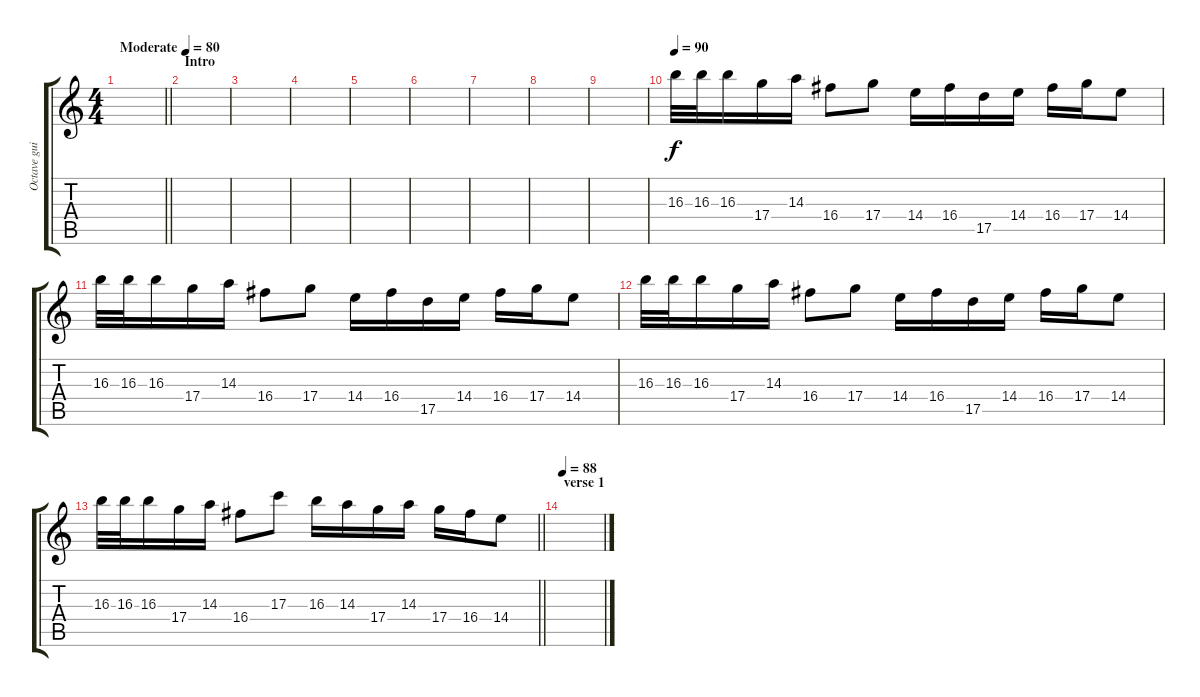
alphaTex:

\track ("Octave guitar/fills" "Octave gui") {instrument overdrivenguitar}
\staff {score tabs}
\tuning (E4 B3 G3 D3 A2 E2) {hide}
\ts (4 4)
\tempo (80 "Moderate")
\clef g2
\barLineRight lightlight
\ks c
|
\section ("" "Intro")
|
|
|
|
|
|
|
|
\tempo 90
16.3.32 16.3.32 16.3.16 17.4.16 14.3.16 16.4.8 17.4.8 14.4.16 16.4.16 17.5.16 14.4.16 16.4.16 17.4.16 14.4.8 |
16.3.32 16.3.32 16.3.16 17.4.16 14.3.16 16.4.8 17.4.8 14.4.16 16.4.16 17.5.16 14.4.16 16.4.16 17.4.16 14.4.8 |
16.3.32 16.3.32 16.3.16 17.4.16 14.3.16 16.4.8 17.4.8 14.4.16 16.4.16 17.5.16 14.4.16 16.4.16 17.4.16 14.4.8 |
\barLineRight lightlight
16.3.32 16.3.32 16.3.16 17.4.16 14.3.16 16.4.8 17.3.8 16.3.16 14.3.16 17.4.16 14.3.16 17.4.16 16.4.16 14.4.8 |
\section ("" "verse 1")
\tempo 88
